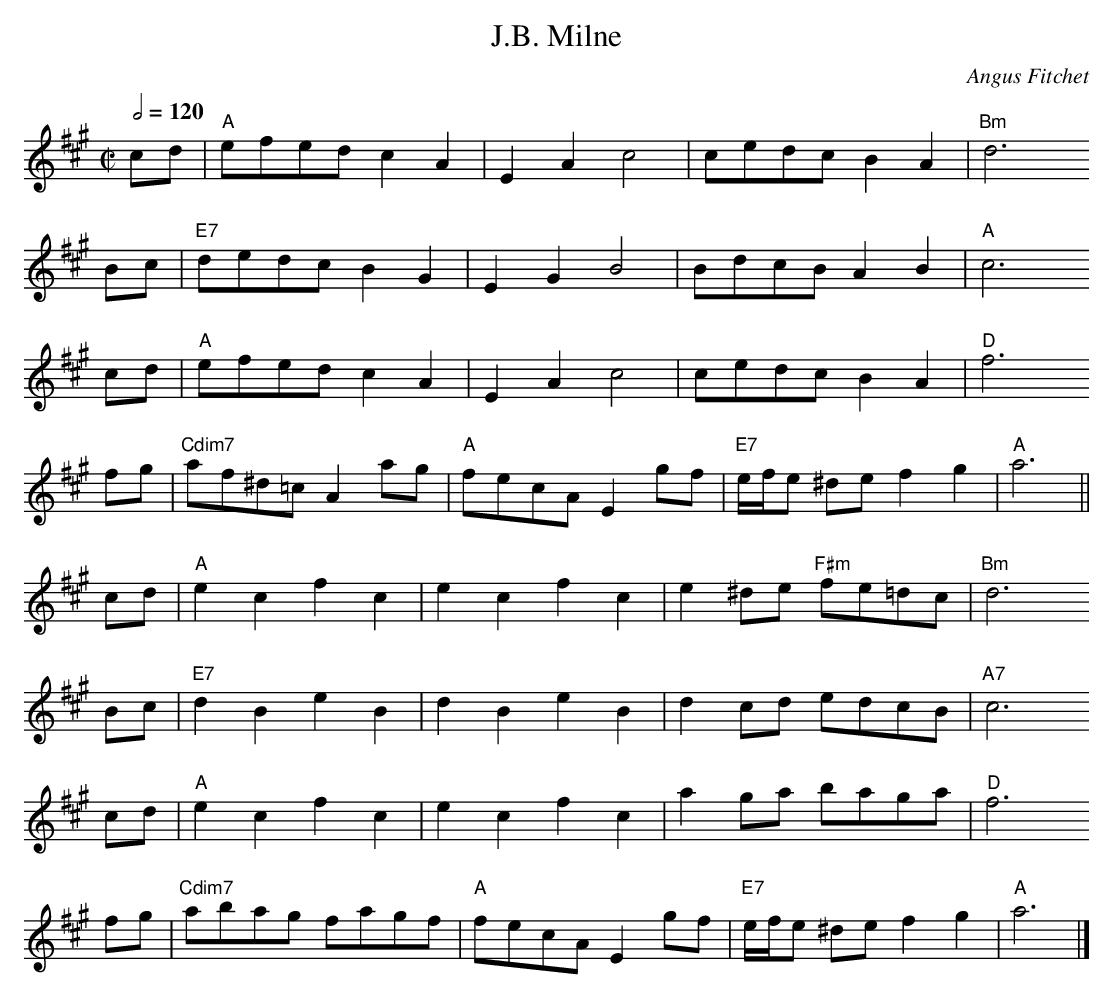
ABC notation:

X:1
T:J.B. Milne
C:Angus Fitchet
M:C|
L:1/8
Q:1/2=120
K:A
cd|"A"    efed   c2A2|   E2A2 c4  |    cedc         B2A2 |"Bm"d6
Bc|"E7"   dedc   B2G2|   E2G2 B4  |    BdcB         A2B2 |"A" c6
cd|"A"    efed   c2A2|   E2A2 c4  |    cedc         B2A2 |"D" f6
fg|"Cdim7"af^d=c A2ag|"A"fecA E2gf|"E7"e/f/e ^de    f2g2 |"A" a6||
cd|"A"    e2c2   f2c2|   e2c2 f2c2|    e2^de   "F#m"fe=dc|"Bm"d6
Bc|"E7"   d2B2   e2B2|   d2B2 e2B2|    d2cd         edcB |"A7"c6
cd|"A"    e2c2   f2c2|   e2c2 f2c2|    a2ga         baga |"D" f6
fg|"Cdim7"abag   fagf|"A"fecA E2gf|"E7"e/f/e ^de    f2g2 |"A" a6|]

The tune was an instant hit, and is still played by almost every ceilidh
band in Scotland.  Modality lost that battle.

=============================================================================
==  (c) Jack Campin         http://www.campin.me.uk/          August 2013  ==
==        11 Third Street, Newtongrange, Midlothian EH22 4PU, Scotland     ==
==                                                                         ==
==              these pages: http://tinyurl.com/scottishmodes              ==
=============================================================================
